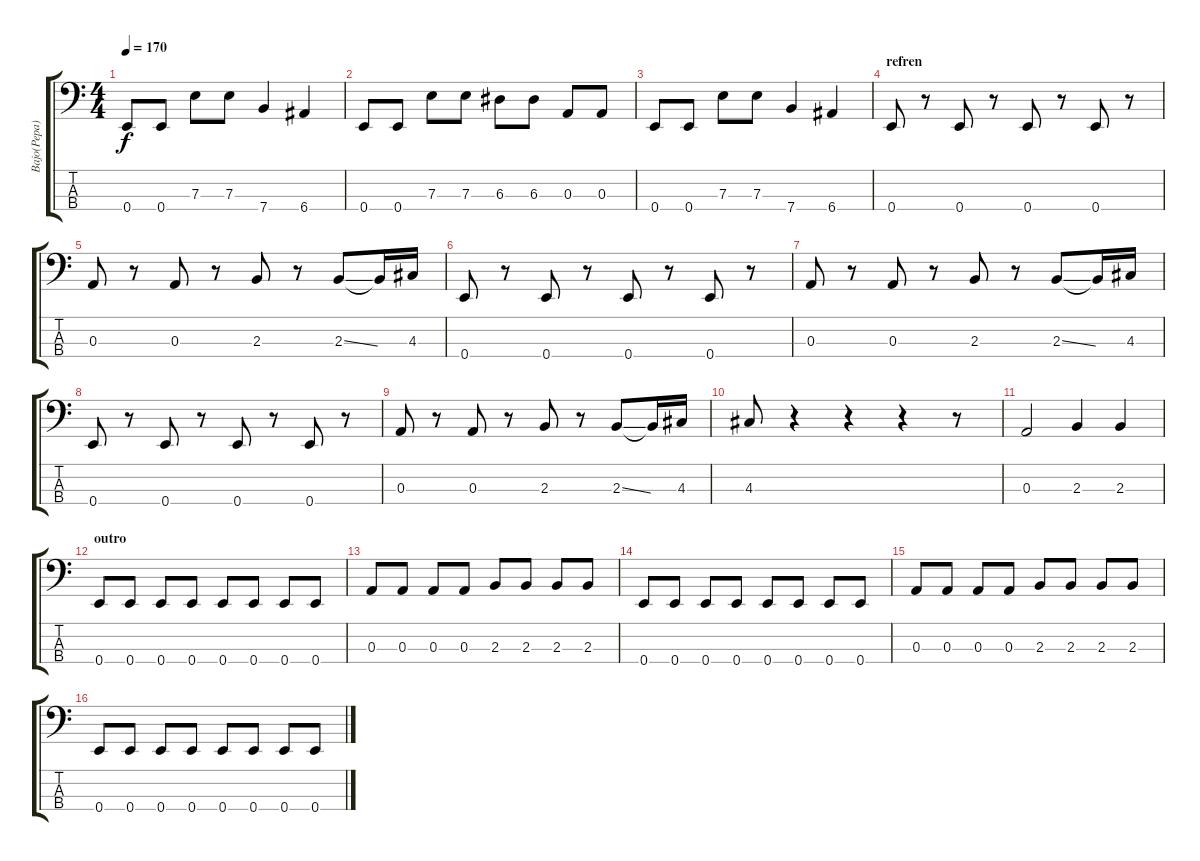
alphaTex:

\track ("Bajo(Pepa)" "Bajo(Pepa)") {instrument electricbasspick}
\staff {score tabs}
\tuning (G2 D2 A1 E1) {hide}
\ts (4 4)
\tempo 170
\clef f4
\ks c
0.4.8{dy f} 0.4.8 7.3.8 7.3.8 7.4.4 6.4.4 |
0.4.8 0.4.8 7.3.8 7.3.8 6.3.8 6.3.8 0.3.8 0.3.8 |
0.4.8 0.4.8 7.3.8 7.3.8 7.4.4 6.4.4 |
\section ("" "refren")
0.4.8 r.8 0.4.8 r.8 0.4.8 r.8 0.4.8 r.8 |
0.3.8 r.8 0.3.8 r.8 2.3.8 r.8 2.3{ss}.8 2.3{t}.16 4.3.16 |
0.4.8 r.8 0.4.8 r.8 0.4.8 r.8 0.4.8 r.8 |
0.3.8 r.8 0.3.8 r.8 2.3.8 r.8 2.3{ss}.8 2.3{t}.16 4.3.16 |
0.4.8 r.8 0.4.8 r.8 0.4.8 r.8 0.4.8 r.8 |
0.3.8 r.8 0.3.8 r.8 2.3.8 r.8 2.3{ss}.8 2.3{t}.16 4.3.16 |
4.3.8 r.4 r.4 r.4 r.8 |
0.3.2 2.3.4 2.3.4 |
\section ("" "outro")
0.4.8 0.4.8 0.4.8 0.4.8 0.4.8 0.4.8 0.4.8 0.4.8 |
0.3.8 0.3.8 0.3.8 0.3.8 2.3.8 2.3.8 2.3.8 2.3.8 |
0.4.8 0.4.8 0.4.8 0.4.8 0.4.8 0.4.8 0.4.8 0.4.8 |
0.3.8 0.3.8 0.3.8 0.3.8 2.3.8 2.3.8 2.3.8 2.3.8 |
0.4.8 0.4.8 0.4.8 0.4.8 0.4.8 0.4.8 0.4.8 0.4.8
